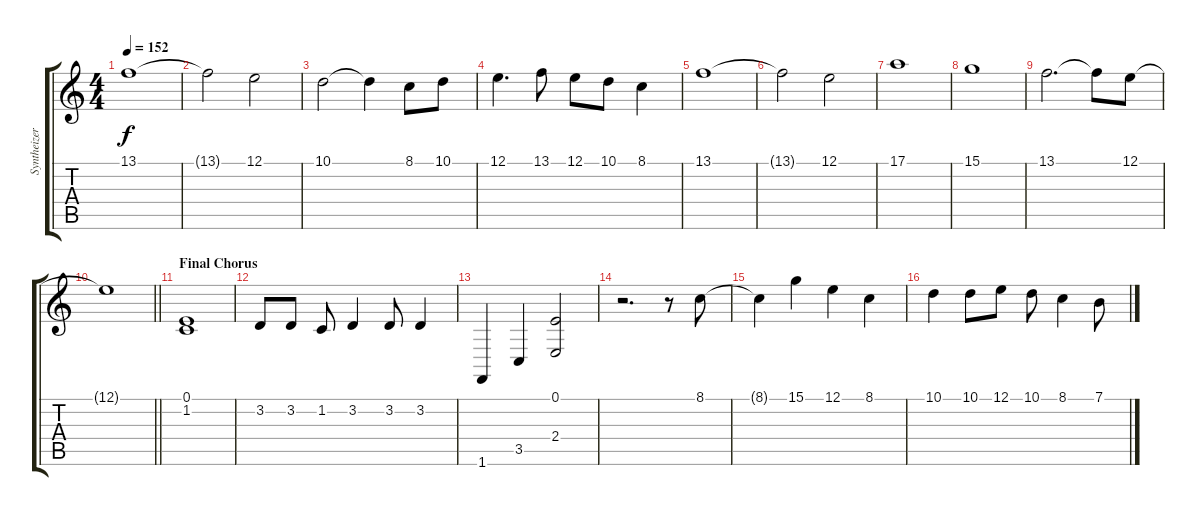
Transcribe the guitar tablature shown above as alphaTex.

\track ("Syntheizer" "Syntheizer") {instrument pad1newage}
\staff {score tabs}
\tuning (E4 B3 G3 D3 A2 E2) {hide}
\ts (4 4)
\tempo 152
\clef g2
\ks c
13.1.1{dy f volume 14 instrument pad1newage} |
13.1{t}.2 12.1.2 |
10.1.2 10.1{t}.4 8.1.8 10.1.8 |
12.1.4{d} 13.1.8 12.1.8 10.1.8 8.1.4 |
13.1.1 |
13.1{t}.2 12.1.2 |
17.1.1 |
15.1.1 |
13.1.2{d} 13.1{t}.8 12.1.8 |
\barLineRight lightlight
12.1{t}.1 |
\section ("" "Final Chorus")
(0.1 1.2).1{volume 16 instrument acousticgrandpiano} |
3.2.8 3.2.8 1.2.8 3.2.4 3.2.8 3.2.4 |
1.6.4 3.5.4 (0.1 2.4).2 |
r.2{d} r.8 8.1.8{volume 13 instrument lead1square} |
8.1{t}.4 15.1.4 12.1.4 8.1.4 |
10.1.4 10.1.8 12.1.8 10.1.8 8.1.4 7.1.8
